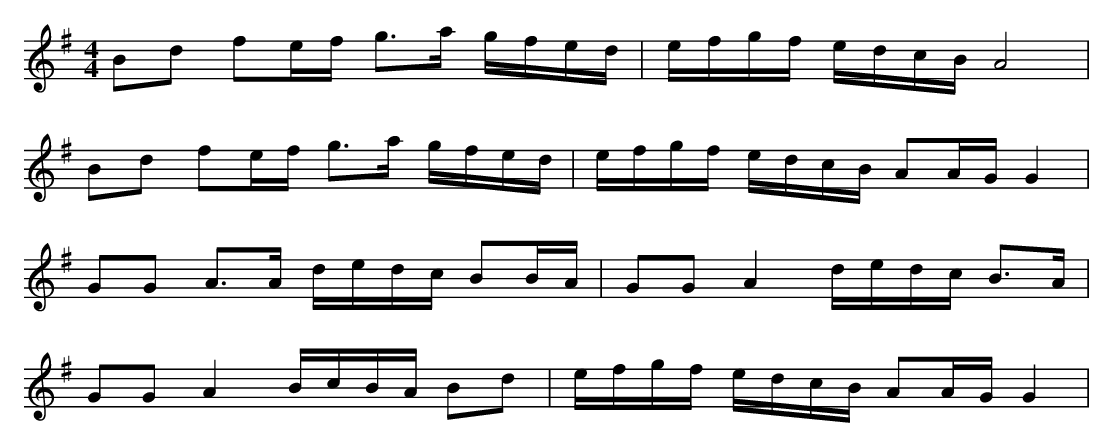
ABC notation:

X:1
M:4/4
K:G
Bd fe/f/ g>a g/f/e/d/|e/f/g/f/ e/d/c/B/ A4|
Bd fe/f/ g>a g/f/e/d/|e/f/g/f/ e/d/c/B/ AA/G/ G2|
GG A>A d/e/d/c/ BB/A/|GG A2 d/e/d/c/ B>A|
GG A2 B/c/B/A/ Bd|e/f/g/f/ e/d/c/B/ AA/G/ G2|
